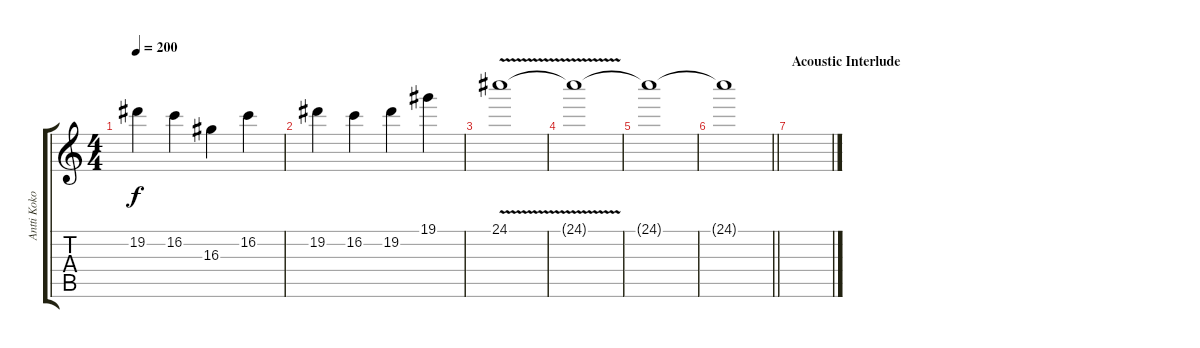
\track ("Antti Koko" "Antti Koko") {instrument distortionguitar}
\staff {score tabs}
\tuning (Db4 Ab3 E3 B2 Gb2 Db2) {hide}
\ts (4 4)
\tempo 200
\clef g2
\ks c
19.2.4{dy f} 16.2.4 16.3.4 16.2.4 |
19.2.4 16.2.4 19.2.4 19.1.4 |
24.1{v}.1 |
24.1{t}.1 |
24.1{t}.1 |
\barLineRight lightlight
24.1{t}.1 |
\section ("" "Acoustic Interlude")
